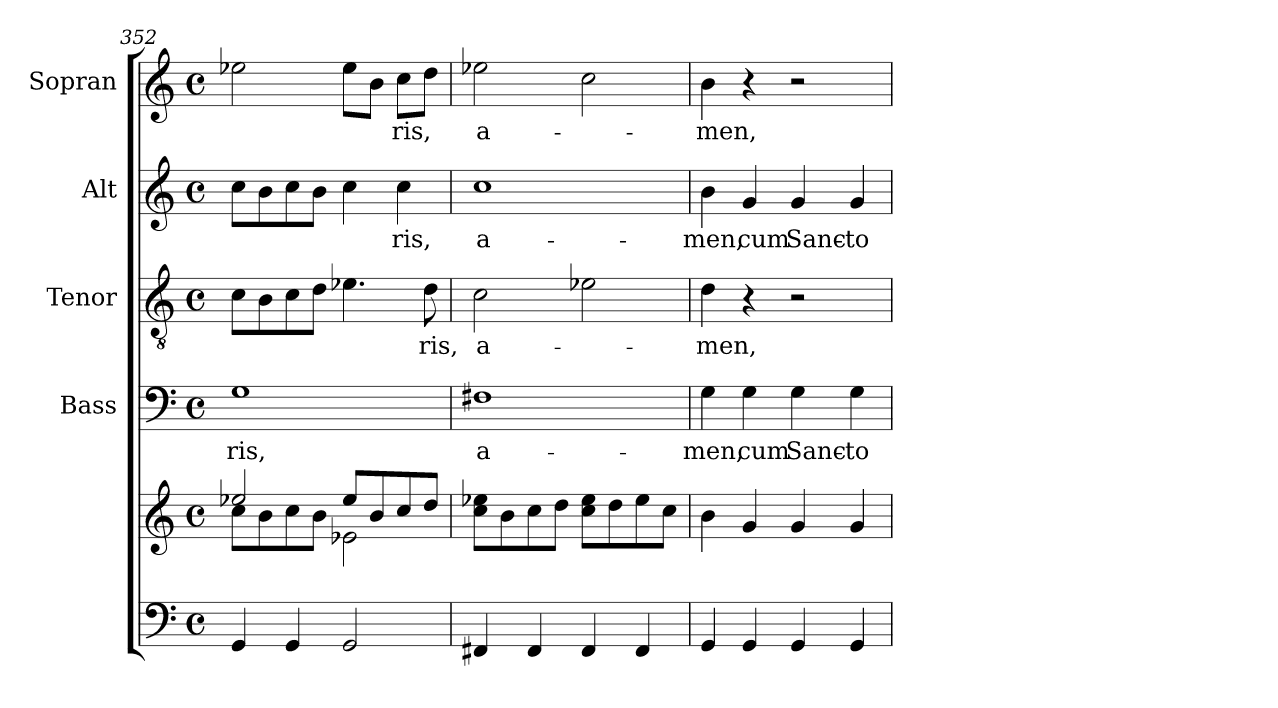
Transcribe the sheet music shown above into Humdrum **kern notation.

**kern	**kern	**kern	**text	**kern	**text	**kern	**text	**kern	**text
*part5	*part5	*part4	*part4	*part3	*part3	*part2	*part2	*part1	*part1
*staff6	*staff5	*staff4	*staff4	*staff3	*staff3	*staff2	*staff2	*staff1	*staff1
*	*	*I"Bass	*	*I"Tenor	*	*I"Alt	*	*I"Sopran	*
*	*	*I'B.	*	*I'T.	*	*I'A.	*	*I'S.	*
*clefF4	*clefG2	*clefF4	*	*clefGv2	*	*clefG2	*	*clefG2	*
*k[]	*k[]	*k[]	*	*k[]	*	*k[]	*	*k[]	*
*C:	*C:	*C:	*	*C:	*	*C:	*	*C:	*
*M4/4	*M4/4	*M4/4	*	*M4/4	*	*M4/4	*	*M4/4	*
*met(c)	*met(c)	*met(c)	*	*met(c)	*	*met(c)	*	*met(c)	*
=352	=352	=352	=352	=352	=352	=352	=352	=352	=352
*	*^	*	*	*	*	*	*	*	*
!	!	!	!	!LO:LY:b	!	!	!	!	!	!
4GG/	2ee-X/	8cc\L	1G	-ris,	8c\L	.	8cc\L	.	2ee-X\	.
.	.	8b\	.	.	8B\	.	8b\	.	.	.
4GG/	.	8cc\	.	.	8c\	.	8cc\	.	.	.
.	.	8b\J	.	.	8d\J	.	8b\J	.	.	.
2GG/	8ee-/L	2e-X\	.	.	4.e-X\	.	4cc\	.	8ee-\L	.
.	8b/	.	.	.	.	.	.	.	8b\J	.
!	!	!	!	!	!	!	!	!LO:LY:b	!	!LO:LY:b
.	8cc/	.	.	.	.	.	4cc\	-ris,	8cc\L	-ris,
!	!	!	!	!	!	!LO:LY:b	!	!	!	!
.	8dd/J	.	.	.	8d\	-ris,	.	.	8dd\J	.
*	*v	*v	*	*	*	*	*	*	*	*
=353	=353	=353	=353	=353	=353	=353	=353	=353	=353
!	!	!	!LO:LY:b	!	!LO:LY:b	!	!LO:LY:b	!	!LO:LY:b
4FF#X/	8cc\ 8ee-X\L	1F#X	a-	2c\	a-	1cc	a-	2ee-X\	a-
.	8b\	.	.	.	.	.	.	.	.
4FF#/	8cc\	.	.	.	.	.	.	.	.
.	8dd\J	.	.	.	.	.	.	.	.
4FF#/	8cc\ 8ee-\L	.	.	2e-X\	.	.	.	2cc\	.
.	8dd\	.	.	.	.	.	.	.	.
4FF#/	8ee-\	.	.	.	.	.	.	.	.
.	8cc\J	.	.	.	.	.	.	.	.
!!LO:LB:g=z
=354	=354	=354	=354	=354	=354	=354	=354	=354	=354
!	!	!	!LO:LY:b	!	!LO:LY:b	!	!LO:LY:b	!	!LO:LY:b
4GG/	4b\	4G\	-men,	4d\	-men,	4b\	-men,	4b\	-men,
!	!	!	!LO:LY:b	!	!	!	!LO:LY:b	!	!
4GG/	4g/	4G\	cum	4r	.	4g/	cum	4r	.
!	!	!	!LO:LY:b	!	!	!	!LO:LY:b	!	!
4GG/	4g/	4G\	Sanc-	2r	.	4g/	Sanc-	2r	.
!	!	!	!LO:LY:b	!	!	!	!LO:LY:b	!	!
4GG/	4g/	4G\	-to	.	.	4g/	-to	.	.
=	=	=	=	=	=	=	=	=	=
*-	*-	*-	*-	*-	*-	*-	*-	*-	*-
